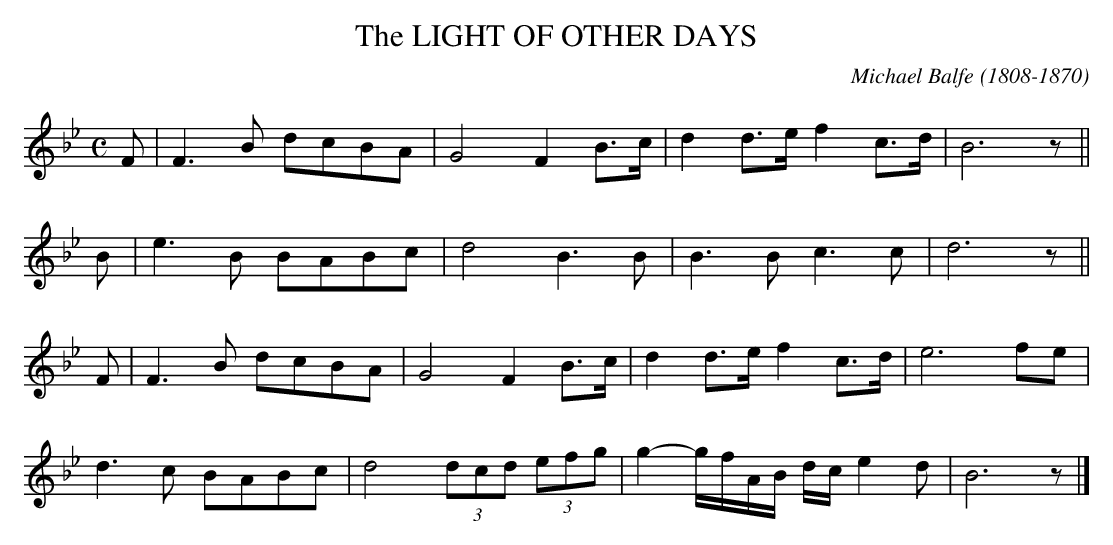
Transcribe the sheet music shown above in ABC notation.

X:1
T:LIGHT OF OTHER DAYS, The
C:Michael Balfe (1808-1870)
Y:"slow"
M:C
L:1/8
K:Bb
F|F3B dcBA|G4F2B>c|d2d>e f2c>d|B6z||
B|e3B BABc|d4B3B|B3B c3c|d6z||
F|F3B dcBA|G4F2B>c|d2d>e f2c>d|e6fe|
d3c BABc|d4 (3dcd (3efg|\
g2-g/f/A/B/ d/c/ e2d|B6z|]
